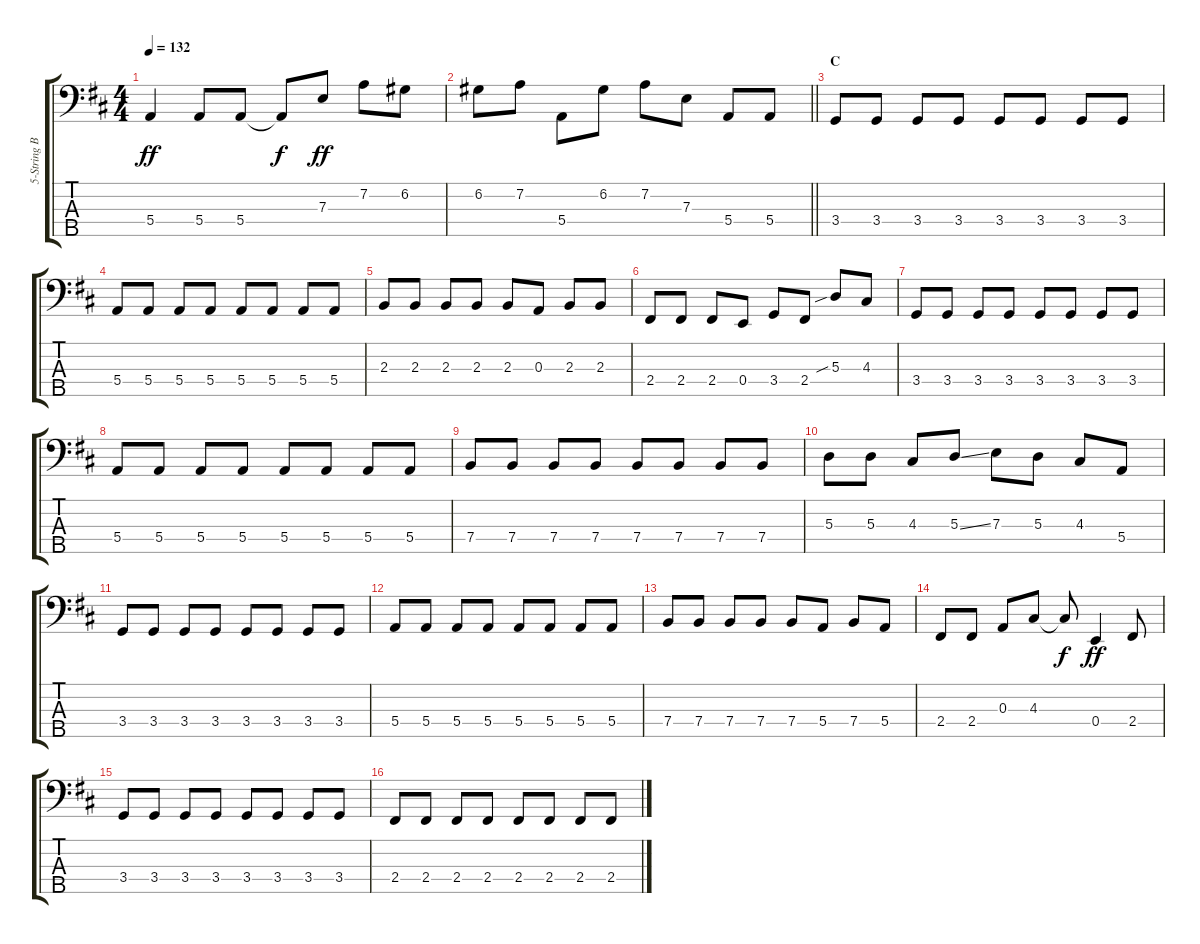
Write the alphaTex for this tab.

\track ("5-String Bass" "5-String B") {instrument electricbasspick}
\staff {score tabs}
\tuning (G2 D2 A1 E1 B0) {hide}
\ts (4 4)
\tempo 132
\clef f4
\ks d
5.4.4{dy ff} 5.4.8 5.4.8 5.4{t}.8{dy f} 7.3.8{dy ff} 7.2.8 6.2.8 |
\barLineRight lightlight
6.2.8 7.2.8 5.4.8 6.2.8 7.2.8 7.3.8 5.4.8 5.4.8 |
\section ("" "C")
3.4.8 3.4.8 3.4.8 3.4.8 3.4.8 3.4.8 3.4.8 3.4.8 |
5.4.8 5.4.8 5.4.8 5.4.8 5.4.8 5.4.8 5.4.8 5.4.8 |
2.3.8 2.3.8 2.3.8 2.3.8 2.3.8 0.3.8 2.3.8 2.3.8 |
2.4.8 2.4.8 2.4.8 0.4.8 3.4.8 2.4.8 5.3{sib}.8 4.3.8 |
3.4.8 3.4.8 3.4.8 3.4.8 3.4.8 3.4.8 3.4.8 3.4.8 |
5.4.8 5.4.8 5.4.8 5.4.8 5.4.8 5.4.8 5.4.8 5.4.8 |
7.4.8 7.4.8 7.4.8 7.4.8 7.4.8 7.4.8 7.4.8 7.4.8 |
5.3.8 5.3.8 4.3.8 5.3{ss}.8 7.3.8 5.3.8 4.3.8 5.4.8 |
3.4.8 3.4.8 3.4.8 3.4.8 3.4.8 3.4.8 3.4.8 3.4.8 |
5.4.8 5.4.8 5.4.8 5.4.8 5.4.8 5.4.8 5.4.8 5.4.8 |
7.4.8 7.4.8 7.4.8 7.4.8 7.4.8 5.4.8 7.4.8 5.4.8 |
2.4.8 2.4.8 0.3.8 4.3.8 4.3{t}.8{dy f} 0.4.4{dy ff} 2.4.8 |
3.4.8 3.4.8 3.4.8 3.4.8 3.4.8 3.4.8 3.4.8 3.4.8 |
2.4.8 2.4.8 2.4.8 2.4.8 2.4.8 2.4.8 2.4.8 2.4.8
